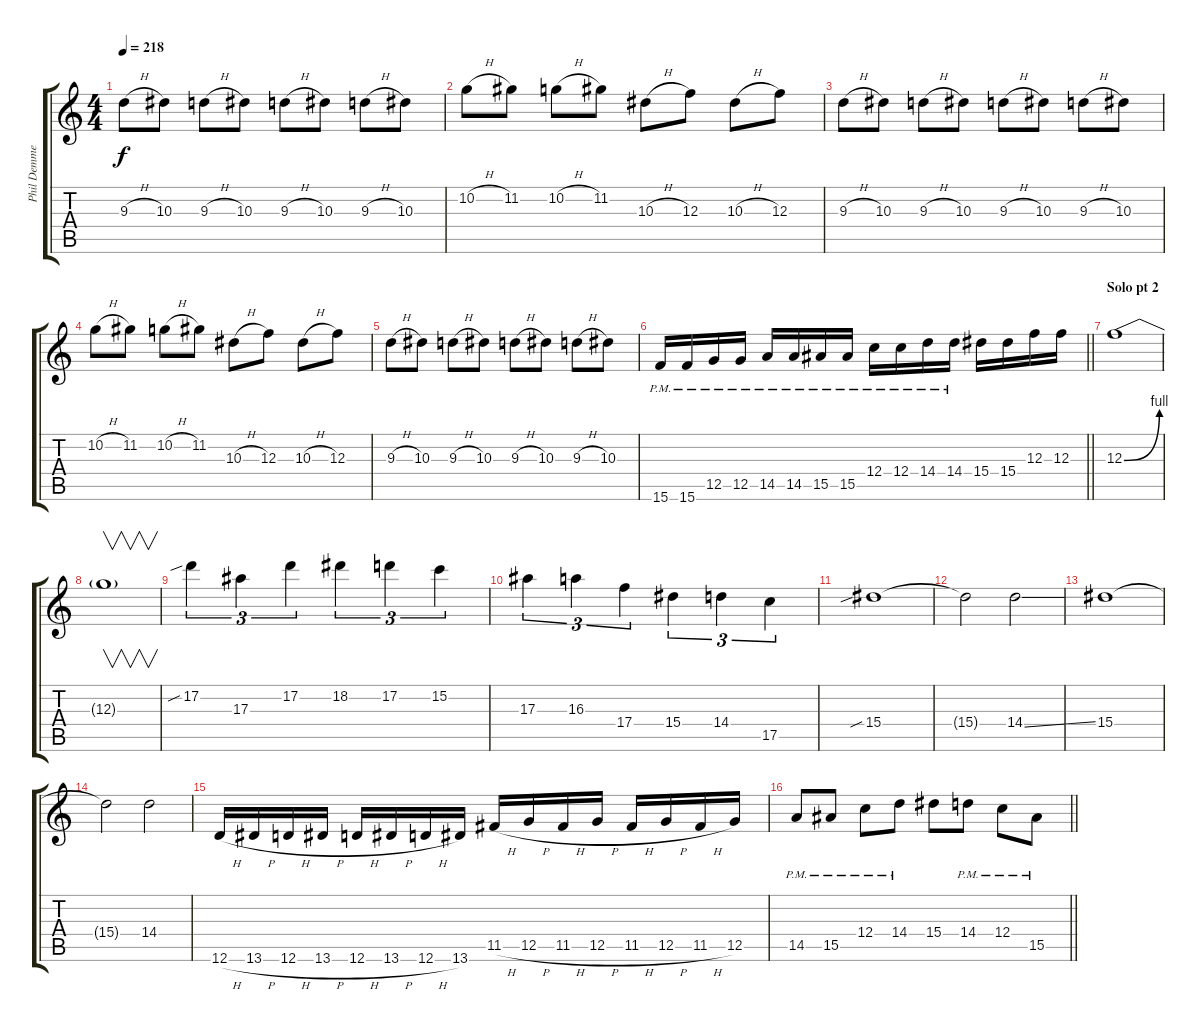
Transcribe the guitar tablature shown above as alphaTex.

\track ("Phil Demmel" "Phil Demme") {instrument distortionguitar}
\staff {score tabs}
\tuning (D4 A3 F3 C3 G2 D2) {hide}
\ts (4 4)
\tempo 218
\clef g2
\ks c
9.3{h}.8{dy f} 10.3.8 9.3{h}.8 10.3.8 9.3{h}.8 10.3.8 9.3{h}.8 10.3.8 |
10.2{h}.8 11.2.8 10.2{h}.8 11.2.8 10.3{h}.8 12.3.8 10.3{h}.8 12.3.8 |
9.3{h}.8 10.3.8 9.3{h}.8 10.3.8 9.3{h}.8 10.3.8 9.3{h}.8 10.3.8 |
10.2{h}.8 11.2.8 10.2{h}.8 11.2.8 10.3{h}.8 12.3.8 10.3{h}.8 12.3.8 |
9.3{h}.8 10.3.8 9.3{h}.8 10.3.8 9.3{h}.8 10.3.8 9.3{h}.8 10.3.8 |
\barLineRight lightlight
15.6{pm}.16 15.6{pm}.16 12.5{pm}.16 12.5{pm}.16 14.5{pm}.16 14.5{pm}.16 15.5{pm}.16 15.5{pm}.16 12.4{pm}.16 12.4{pm}.16 14.4{pm}.16 14.4{pm}.16 15.4.16 15.4.16 12.3.16 12.3.16 |
\section ("" "Solo pt 2")
12.3{be (bend 0 0 60 4)}.1 |
12.3{t}.1{v} |
17.2{sib}.4{tu (3 2)} 17.3.4{tu (3 2)} 17.2.4{tu (3 2)} 18.2.4{tu (3 2)} 17.2.4{tu (3 2)} 15.2.4{tu (3 2)} |
17.3.4{tu (3 2)} 16.3.4{tu (3 2)} 17.4.4{tu (3 2)} 15.4.4{tu (3 2)} 14.4.4{tu (3 2)} 17.5.4{tu (3 2)} |
15.4{sib}.1 |
15.4{t}.2 14.4{ss}.2 |
15.4.1 |
15.4{t}.2 14.4.2 |
12.6{h}.16 13.6{h}.16 12.6{h}.16 13.6{h}.16 12.6{h}.16 13.6{h}.16 12.6{h}.16 13.6.16 11.5{h}.16 12.5{h}.16 11.5{h}.16 12.5{h}.16 11.5{h}.16 12.5{h}.16 11.5{h}.16 12.5.16 |
\barLineRight lightlight
14.5{pm}.8 15.5{pm}.8 12.4{pm}.8 14.4{pm}.8 15.4.8 14.4{pm}.8 12.4{pm}.8 15.5{pm}.8
